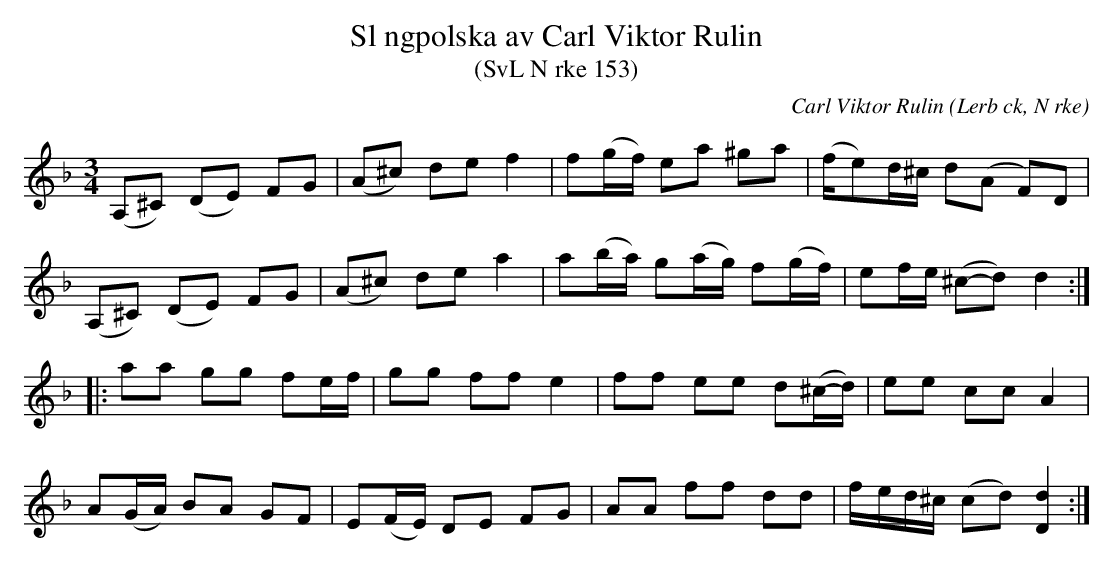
X:1
T:Sl ngpolska av Carl Viktor Rulin
T:(SvL N rke 153)
L:1/8
M:3/4
O: Lerb ck, N rke
C: Carl Viktor Rulin
K:Dm
(A,-^C) (D-E) FG | (A-^c) de f2 | f(g/-f/) ea ^ga | (f/-e)/d/^c/ d(A- F)D |
(A,-^C) (D-E) FG | (A-^c) de a2 | a(b/-a/) g(a/-g/) f(g/-f/) | ef/e/ (^c-d) d2 ::
aa gg fe/f/ | gg ff e2 | ff ee d(^c/-d/) | ee cc A2 |
A(G/-A/) BA GF | E(F/-E/) DE FG | AA ff dd | f/-e/d/^c/ (c-d) [Dd]2 :|
